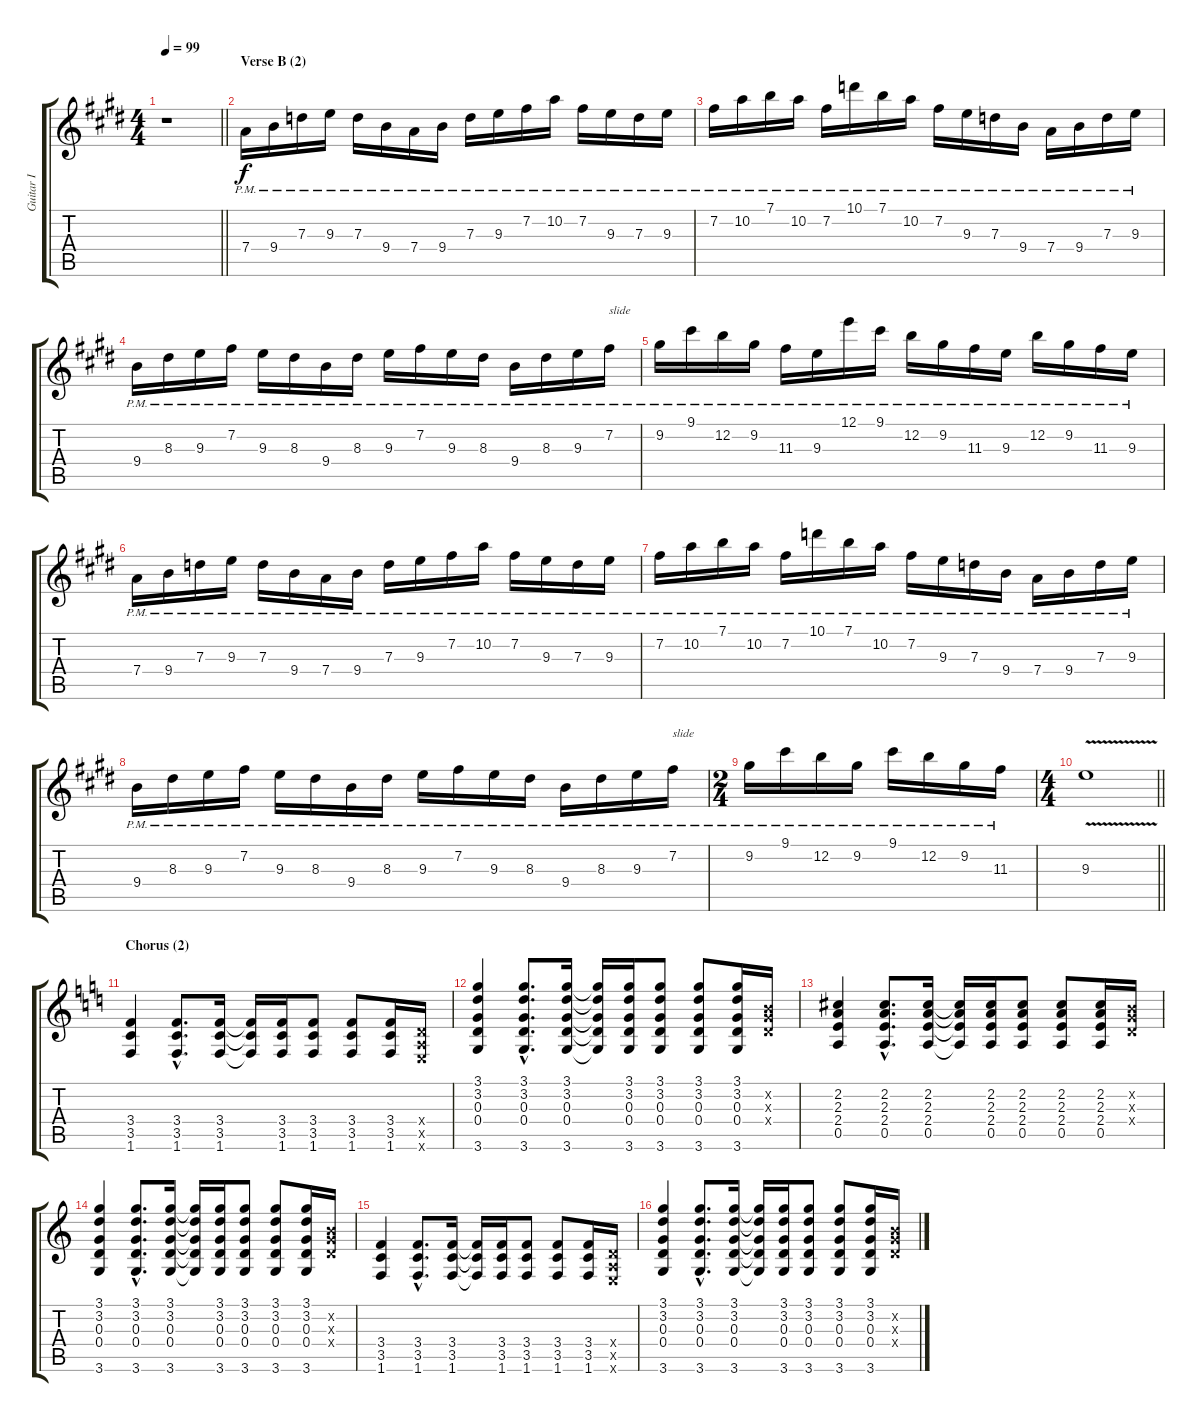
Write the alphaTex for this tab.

\track ("Guitar I" "Guitar I") {instrument distortionguitar}
\staff {score tabs}
\tuning (E4 B3 G3 D3 A2 E2) {hide}
\ts (4 4)
\tempo 99
\clef g2
\barLineRight lightlight
\ks c#minor
r.1{dy f} |
\section ("" "Verse B (2)")
7.4{pm}.16 9.4{pm}.16 7.3{pm}.16 9.3{pm}.16 7.3{pm}.16 9.4{pm}.16 7.4{pm}.16 9.4{pm}.16 7.3{pm}.16 9.3{pm}.16 7.2{pm}.16 10.2{pm}.16 7.2{pm}.16 9.3{pm}.16 7.3{pm}.16 9.3{pm}.16 |
7.2{pm}.16 10.2{pm}.16 7.1{pm}.16 10.2{pm}.16 7.2{pm}.16 10.1{pm}.16 7.1{pm}.16 10.2{pm}.16 7.2{pm}.16 9.3{pm}.16 7.3{pm}.16 9.4{pm}.16 7.4{pm}.16 9.4{pm}.16 7.3{pm}.16 9.3{pm}.16 |
9.4{pm}.16 8.3{pm}.16 9.3{pm}.16 7.2{pm}.16 9.3{pm}.16 8.3{pm}.16 9.4{pm}.16 8.3{pm}.16 9.3{pm}.16 7.2{pm}.16 9.3{pm}.16 8.3{pm}.16 9.4{pm}.16 8.3{pm}.16 9.3{pm}.16 7.2{pm}.16{txt "slide"} |
9.2{pm}.16 9.1{pm}.16 12.2{pm}.16 9.2{pm}.16 11.3{pm}.16 9.3{pm}.16 12.1{pm}.16 9.1{pm}.16 12.2{pm}.16 9.2{pm}.16 11.3{pm}.16 9.3{pm}.16 12.2{pm}.16 9.2{pm}.16 11.3{pm}.16 9.3{pm}.16 |
7.4{pm}.16 9.4{pm}.16 7.3{pm}.16 9.3{pm}.16 7.3{pm}.16 9.4{pm}.16 7.4{pm}.16 9.4{pm}.16 7.3{pm}.16 9.3{pm}.16 7.2{pm}.16 10.2{pm}.16 7.2{pm}.16 9.3{pm}.16 7.3{pm}.16 9.3{pm}.16 |
7.2{pm}.16 10.2{pm}.16 7.1{pm}.16 10.2{pm}.16 7.2{pm}.16 10.1{pm}.16 7.1{pm}.16 10.2{pm}.16 7.2{pm}.16 9.3{pm}.16 7.3{pm}.16 9.4{pm}.16 7.4{pm}.16 9.4{pm}.16 7.3{pm}.16 9.3{pm}.16 |
9.4{pm}.16 8.3{pm}.16 9.3{pm}.16 7.2{pm}.16 9.3{pm}.16 8.3{pm}.16 9.4{pm}.16 8.3{pm}.16 9.3{pm}.16 7.2{pm}.16 9.3{pm}.16 8.3{pm}.16 9.4{pm}.16 8.3{pm}.16 9.3{pm}.16 7.2{pm}.16{txt "slide"} |
\ts (2 4)
9.2{pm}.16 9.1{pm}.16 12.2{pm}.16 9.2{pm}.16 9.1{pm}.16 12.2{pm}.16 9.2{pm}.16 11.3{pm}.16 |
\ts (4 4)
\barLineRight lightlight
9.3{v}.1 |
\section ("" "Chorus (2)")
\ks c
(3.4 3.5 1.6).4 (3.4{hac} 3.5{hac} 1.6{hac}).8{d} (3.4 3.5 1.6).16 (3.4{t} 3.5{t} 1.6{t}).16 (3.4 3.5 1.6).16 (3.4 3.5 1.6).8 (3.4 3.5 1.6).8 (3.4 3.5 1.6).16 (0.4{x} 0.5{x} 0.6{x}).16 |
(3.1 3.2 0.3 0.4 3.6).4 (3.1{hac} 3.2{hac} 0.3{hac} 0.4{hac} 3.6{hac}).8{d} (3.1 3.2 0.3 0.4 3.6).16 (3.1{t} 3.2{t} 0.3{t} 0.4{t} 3.6{t}).16 (3.1 3.2 0.3 0.4 3.6).16 (3.1 3.2 0.3 0.4 3.6).8 (3.1 3.2 0.3 0.4 3.6).8 (3.1 3.2 0.3 0.4 3.6).16 (0.2{x} 0.3{x} 0.4{x}).16 |
(2.2 2.3 2.4 0.5).4 (2.2{hac} 2.3{hac} 2.4{hac} 0.5{hac}).8{d} (2.2 2.3 2.4 0.5).16 (2.2{t} 2.3{t} 2.4{t} 0.5{t}).16 (2.2 2.3 2.4 0.5).16 (2.2 2.3 2.4 0.5).8 (2.2 2.3 2.4 0.5).8 (2.2 2.3 2.4 0.5).16 (0.2{x} 0.3{x} 0.4{x}).16 |
(3.1 3.2 0.3 0.4 3.6).4 (3.1{hac} 3.2{hac} 0.3{hac} 0.4{hac} 3.6{hac}).8{d} (3.1 3.2 0.3 0.4 3.6).16 (3.1{t} 3.2{t} 0.3{t} 0.4{t} 3.6{t}).16 (3.1 3.2 0.3 0.4 3.6).16 (3.1 3.2 0.3 0.4 3.6).8 (3.1 3.2 0.3 0.4 3.6).8 (3.1 3.2 0.3 0.4 3.6).16 (0.2{x} 0.3{x} 0.4{x}).16 |
(3.4 3.5 1.6).4 (3.4{hac} 3.5{hac} 1.6{hac}).8{d} (3.4 3.5 1.6).16 (3.4{t} 3.5{t} 1.6{t}).16 (3.4 3.5 1.6).16 (3.4 3.5 1.6).8 (3.4 3.5 1.6).8 (3.4 3.5 1.6).16 (0.4{x} 0.5{x} 0.6{x}).16 |
(3.1 3.2 0.3 0.4 3.6).4 (3.1{hac} 3.2{hac} 0.3{hac} 0.4{hac} 3.6{hac}).8{d} (3.1 3.2 0.3 0.4 3.6).16 (3.1{t} 3.2{t} 0.3{t} 0.4{t} 3.6{t}).16 (3.1 3.2 0.3 0.4 3.6).16 (3.1 3.2 0.3 0.4 3.6).8 (3.1 3.2 0.3 0.4 3.6).8 (3.1 3.2 0.3 0.4 3.6).16 (0.2{x} 0.3{x} 0.4{x}).16
